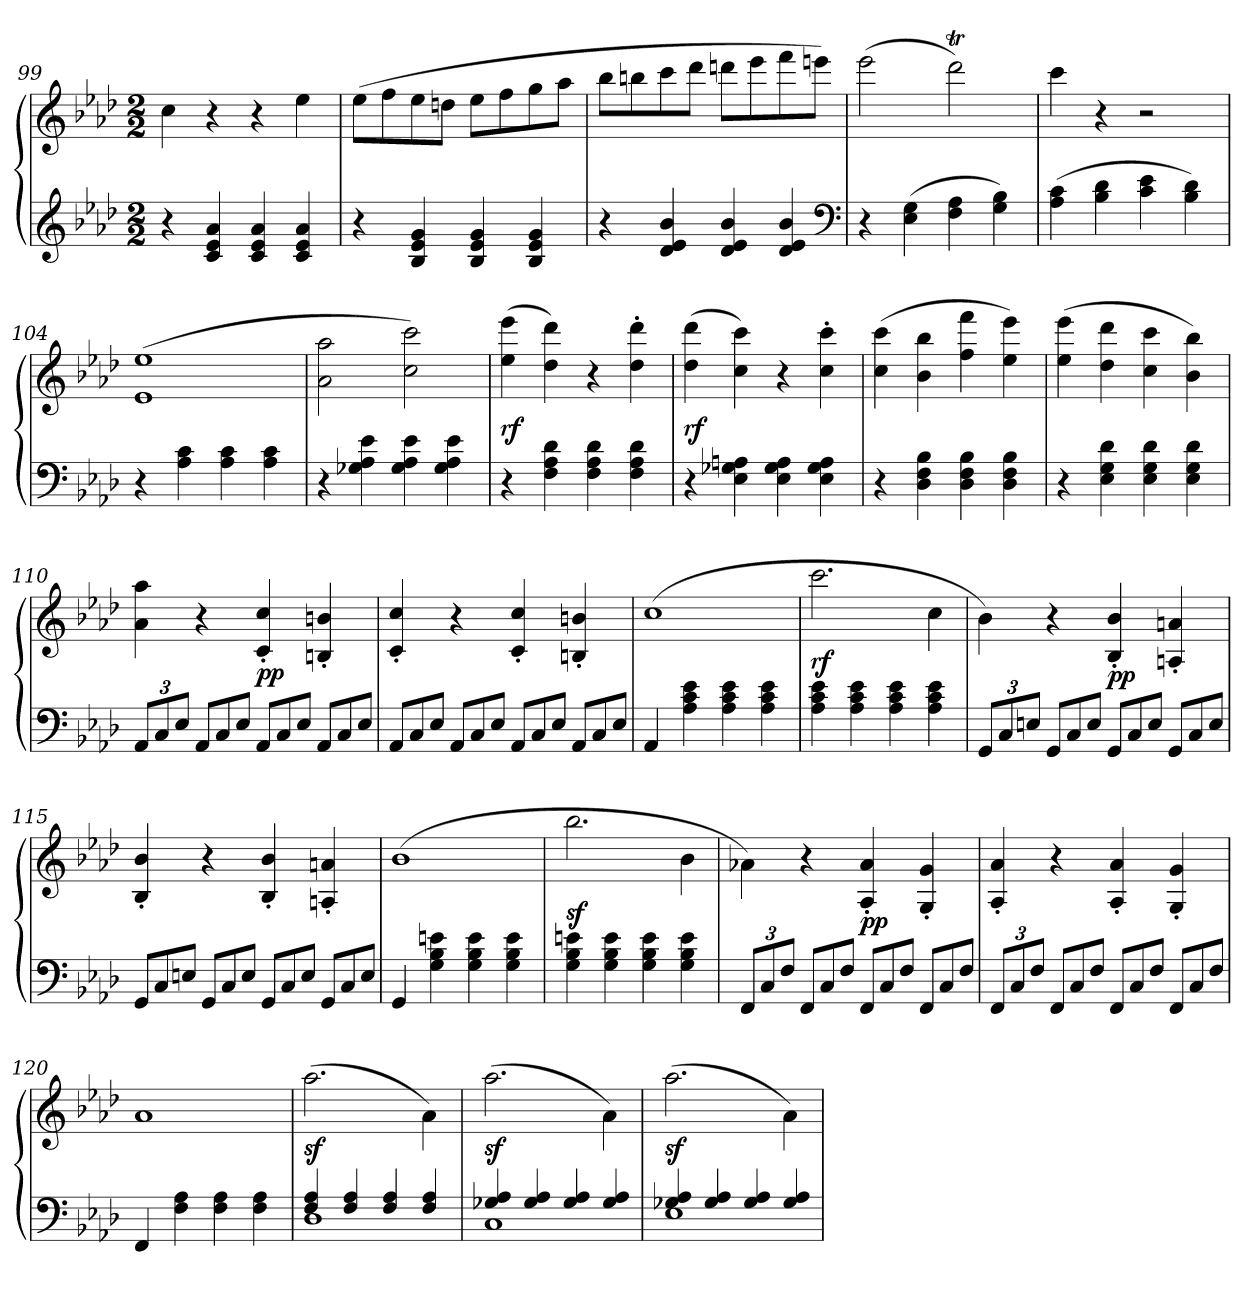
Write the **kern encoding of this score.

**kern	**kern	**dynam
*part1	*part1	*part1
*staff2	*staff1	*staff1/2
*clefG2	*clefG2	*
*k[b-e-a-d-]	*k[b-e-a-d-]	*
*f:	*f:	*
*M2/2	*M2/2	*
=99	=99	=99
4r	4cc	.
4c 4e- 4a-	4r	.
4c 4e- 4a-	4r	.
4c 4e- 4a-	4ee-	.
=100	=100	=100
4r	(8ee-L	.
.	8ff	.
4B- 4e- 4g	8ee-	.
.	8ddnJ	.
4B- 4e- 4g	8ee-L	.
.	8ff	.
4B- 4e- 4g	8gg	.
.	8aa-J	.
=101	=101	=101
4r	8bb-L	.
.	8bbn	.
4d- 4e- 4b-	8ccc	.
.	8ddd-J	.
4d- 4e- 4b-	8dddnL	.
.	8eee-	.
4d- 4e- 4b-	8fff	.
.	8eeenJ)	.
*clefF4	*	*
=102	=102	=102
4r	(2eee-	.
(4E- 4G	.	.
4F 4A-	2ddd-T)	.
4G 4B-)	.	.
=103	=103	=103
(4A- 4c	4ccc	.
4B- 4d-	4r	.
4c 4e-	2r	.
4B- 4d-)	.	.
=104	=104	=104
4r	(>1e-\ 1ee-\	.
4A- 4c	.	.
4A- 4c	.	.
4A- 4c	.	.
=105	=105	=105
4r	2a- 2aa-	.
4G-X 4A- 4e-	.	.
4G- 4A- 4e-	2cc 2ccc)	.
4G- 4A- 4e-	.	.
=106	=106	=106
4r	(4ee- 4eee-	rf
4F 4A- 4d-	4dd- 4ddd-)	.
4F 4A- 4d-	4r	.
4F 4A- 4d-	4dd-' 4ddd-'	.
=107	=107	=107
4r	(4dd- 4ddd-	rf
4E- 4G-X 4An	4cc 4ccc)	.
4E- 4G- 4A	4r	.
4E- 4G- 4A	4cc' 4ccc'	.
=108	=108	=108
4r	(4cc 4ccc	.
4D- 4F 4B-	4b- 4bb-	.
4D- 4F 4B-	4ff 4fff	.
4D- 4F 4B-	4ee- 4eee-)	.
=109	=109	=109
4r	(4ee- 4eee-	.
4E- 4G 4d-	4dd- 4ddd-	.
4E- 4G 4d-	4cc 4ccc	.
4E- 4G 4d-	4b- 4bb-)	.
=110	=110	=110
*Xbrackettup	*	*
12AA-L	4a- 4aa-	.
12C	.	.
12E-J	.	.
*Xtuplet	*	*
12AA-L	4r	.
12C	.	.
12E-J	.	.
12AA-L	4c' 4cc'	pp
12C	.	.
12E-J	.	.
12AA-L	4Bn' 4bn'	.
12C	.	.
12E-J	.	.
=111	=111	=111
12AA-L	4c' 4cc'	.
12C	.	.
12E-J	.	.
12AA-L	4r	.
12C	.	.
12E-J	.	.
12AA-L	4c' 4cc'	.
12C	.	.
12E-J	.	.
12AA-L	4Bn' 4bn'	.
12C	.	.
12E-J	.	.
=112	=112	=112
4AA-	(1cc	.
4A- 4c 4e-	.	.
4A- 4c 4e-	.	.
4A- 4c 4e-	.	.
=113	=113	=113
4A- 4c 4e-	2.ccc	rf
4A- 4c 4e-	.	.
4A- 4c 4e-	.	.
4A- 4c 4e-	4cc	.
=114	=114	=114
*tuplet	*	*
12GGL	4b-)	.
12C	.	.
12EnJ	.	.
*Xtuplet	*	*
12GGL	4r	.
12C	.	.
12EJ	.	.
12GGL	4B-' 4b-'	pp
12C	.	.
12EJ	.	.
12GGL	4An' 4an'	.
12C	.	.
12EJ	.	.
=115	=115	=115
12GGL	4B-' 4b-'	.
12C	.	.
12EnJ	.	.
12GGL	4r	.
12C	.	.
12EJ	.	.
12GGL	4B-' 4b-'	.
12C	.	.
12EJ	.	.
12GGL	4An' 4an'	.
12C	.	.
12EJ	.	.
=116	=116	=116
4GG	(1b-	.
4G 4B- 4en	.	.
4G 4B- 4e	.	.
4G 4B- 4e	.	.
=117	=117	=117
4G 4B- 4en	2.bb-	sf
4G 4B- 4e	.	.
4G 4B- 4e	.	.
4G 4B- 4e	4b-	.
=118	=118	=118
*tuplet	*	*
12FFL	4a-X\)	.
12C	.	.
12FJ	.	.
*Xtuplet	*	*
12FFL	4r	.
12C	.	.
12FJ	.	.
12FFL	4A-' 4a-'	pp
12C	.	.
12FJ	.	.
12FFL	4G' 4g'	.
12C	.	.
12FJ	.	.
=119	=119	=119
*tuplet	*	*
12FFL	4A-' 4a-'	.
12C	.	.
12FJ	.	.
*Xtuplet	*	*
12FFL	4r	.
12C	.	.
12FJ	.	.
12FFL	4A-' 4a-'	.
12C	.	.
12FJ	.	.
12FFL	4G' 4g'	.
12C	.	.
12FJ	.	.
=120	=120	=120
4FF	1a-	.
4F 4A-	.	.
4F 4A-	.	.
4F 4A-	.	.
=121	=121	=121
*^	*	*
4F 4A-	1D-	(2.aa-	sf
4F 4A-	.	.	.
4F 4A-	.	.	.
4F 4A-	.	4a-\)	.
=122	=122	=122	=122
4G-X 4A-	1C	(2.aa-	sf
4G- 4A-	.	.	.
4G- 4A-	.	.	.
4G- 4A-	.	4a-\)	.
=123	=123	=123	=123
4G-X 4A-	1E-	(2.aa-	sf
4G- 4A-	.	.	.
4G- 4A-	.	.	.
4G- 4A-	.	4a-\)	.
*v	*v	*	*
=	=	=
*-	*-	*-
